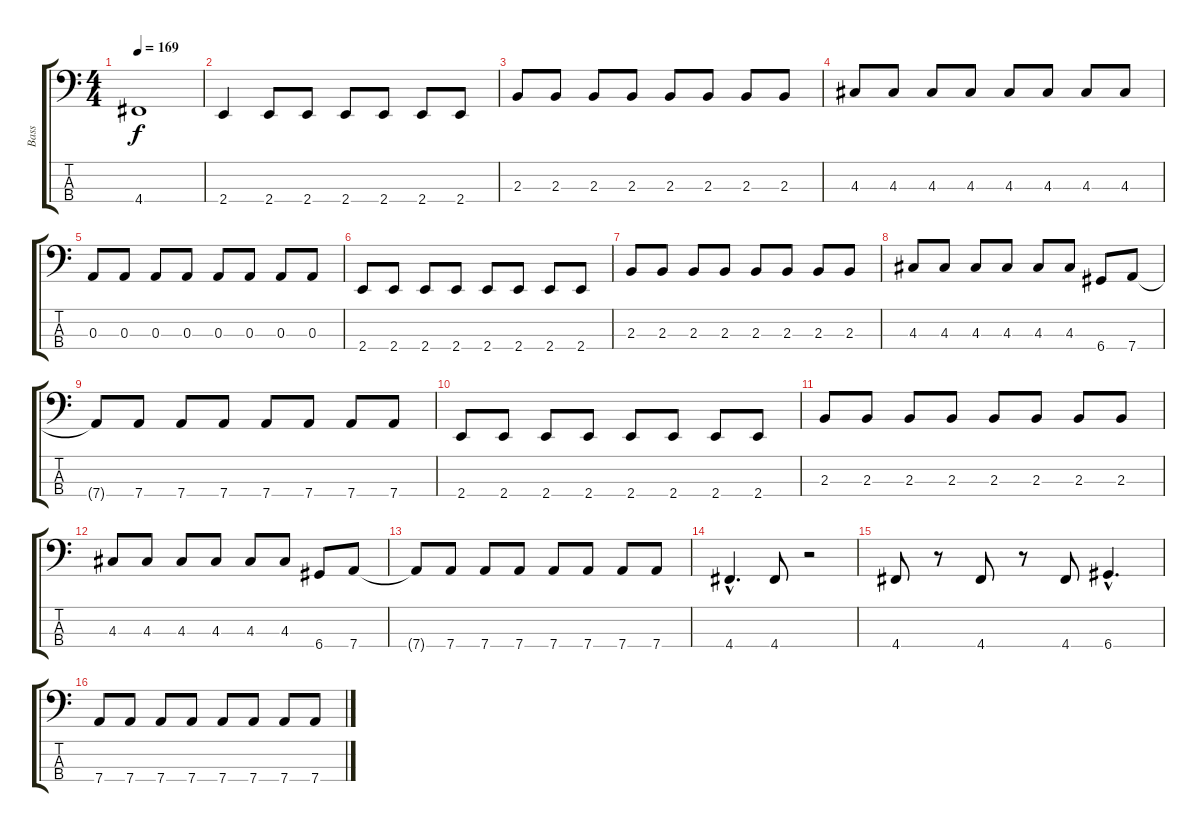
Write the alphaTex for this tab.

\track ("Bass" "Bass") {instrument electricbassfinger}
\staff {score tabs}
\tuning (G2 D2 A1 D1) {hide}
\ts (4 4)
\tempo 169
\clef f4
\ks c
4.4{t}.1{dy f} |
2.4.4 2.4.8 2.4.8 2.4.8 2.4.8 2.4.8 2.4.8 |
2.3.8 2.3.8 2.3.8 2.3.8 2.3.8 2.3.8 2.3.8 2.3.8 |
4.3.8 4.3.8 4.3.8 4.3.8 4.3.8 4.3.8 4.3.8 4.3.8 |
0.3.8 0.3.8 0.3.8 0.3.8 0.3.8 0.3.8 0.3.8 0.3.8 |
2.4.8 2.4.8 2.4.8 2.4.8 2.4.8 2.4.8 2.4.8 2.4.8 |
2.3.8 2.3.8 2.3.8 2.3.8 2.3.8 2.3.8 2.3.8 2.3.8 |
4.3.8 4.3.8 4.3.8 4.3.8 4.3.8 4.3.8 6.4.8 7.4.8 |
7.4{t}.8 7.4.8 7.4.8 7.4.8 7.4.8 7.4.8 7.4.8 7.4.8 |
2.4.8 2.4.8 2.4.8 2.4.8 2.4.8 2.4.8 2.4.8 2.4.8 |
2.3.8 2.3.8 2.3.8 2.3.8 2.3.8 2.3.8 2.3.8 2.3.8 |
4.3.8 4.3.8 4.3.8 4.3.8 4.3.8 4.3.8 6.4.8 7.4.8 |
7.4{t}.8 7.4.8 7.4.8 7.4.8 7.4.8 7.4.8 7.4.8 7.4.8 |
4.4{hac}.4{d} 4.4.8 r.2 |
4.4.8 r.8 4.4.8 r.8 4.4.8 6.4{hac}.4{d} |
7.4.8 7.4.8 7.4.8 7.4.8 7.4.8 7.4.8 7.4.8 7.4.8
